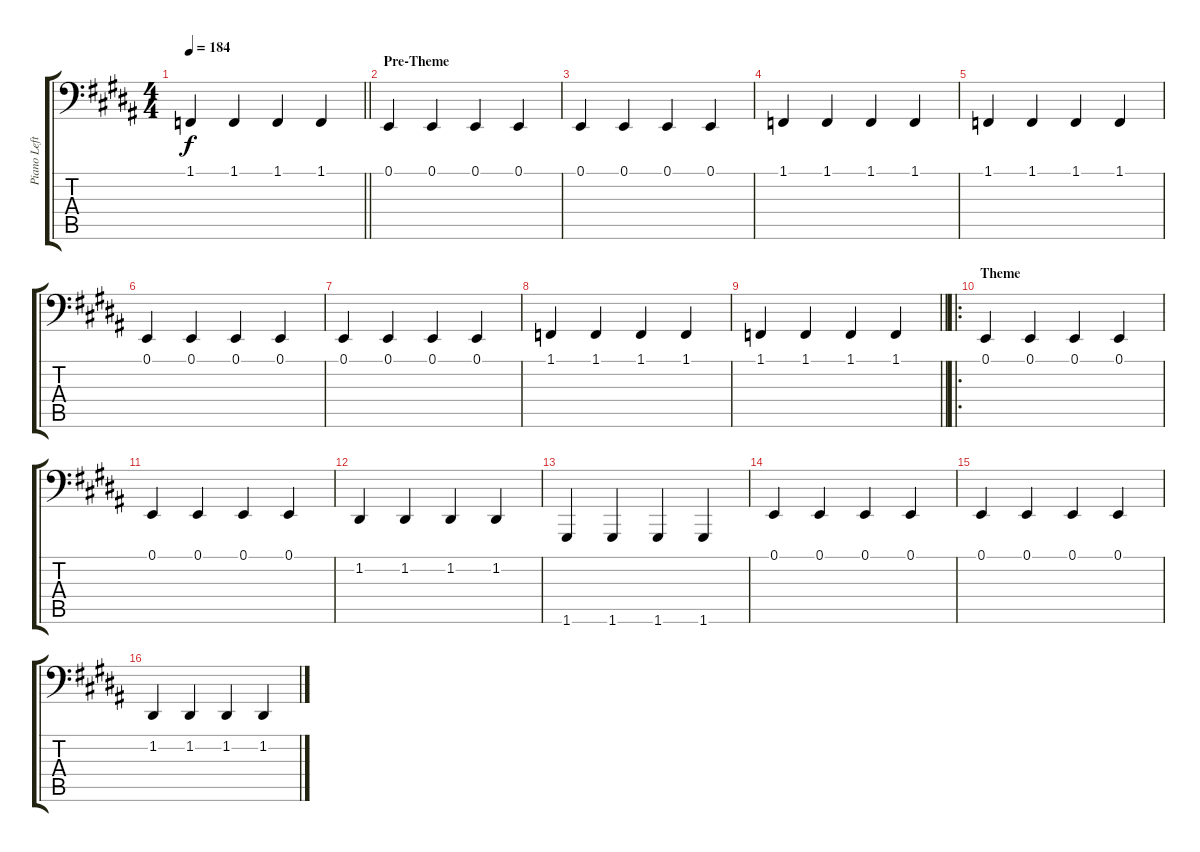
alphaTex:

\track ("Piano Left Hand" "Piano Left") {instrument brightacousticpiano}
\staff {score tabs}
\tuning (E2 D2 C2 B1 A1 G1) {hide}
\ts (4 4)
\tempo 184
\clef f4
\barLineRight lightlight
\ks b
1.1.4{dy f} 1.1.4 1.1.4 1.1.4 |
\section ("" "Pre-Theme")
0.1.4 0.1.4 0.1.4 0.1.4 |
0.1.4 0.1.4 0.1.4 0.1.4 |
1.1.4 1.1.4 1.1.4 1.1.4 |
1.1.4 1.1.4 1.1.4 1.1.4 |
0.1.4 0.1.4 0.1.4 0.1.4 |
0.1.4 0.1.4 0.1.4 0.1.4 |
1.1.4 1.1.4 1.1.4 1.1.4 |
\barLineRight lightlight
1.1.4 1.1.4 1.1.4 1.1.4 |
\ro
\section ("" "Theme")
0.1.4 0.1.4 0.1.4 0.1.4 |
0.1.4 0.1.4 0.1.4 0.1.4 |
1.2.4 1.2.4 1.2.4 1.2.4 |
1.6.4 1.6.4 1.6.4 1.6.4 |
0.1.4 0.1.4 0.1.4 0.1.4 |
0.1.4 0.1.4 0.1.4 0.1.4 |
1.2.4 1.2.4 1.2.4 1.2.4
